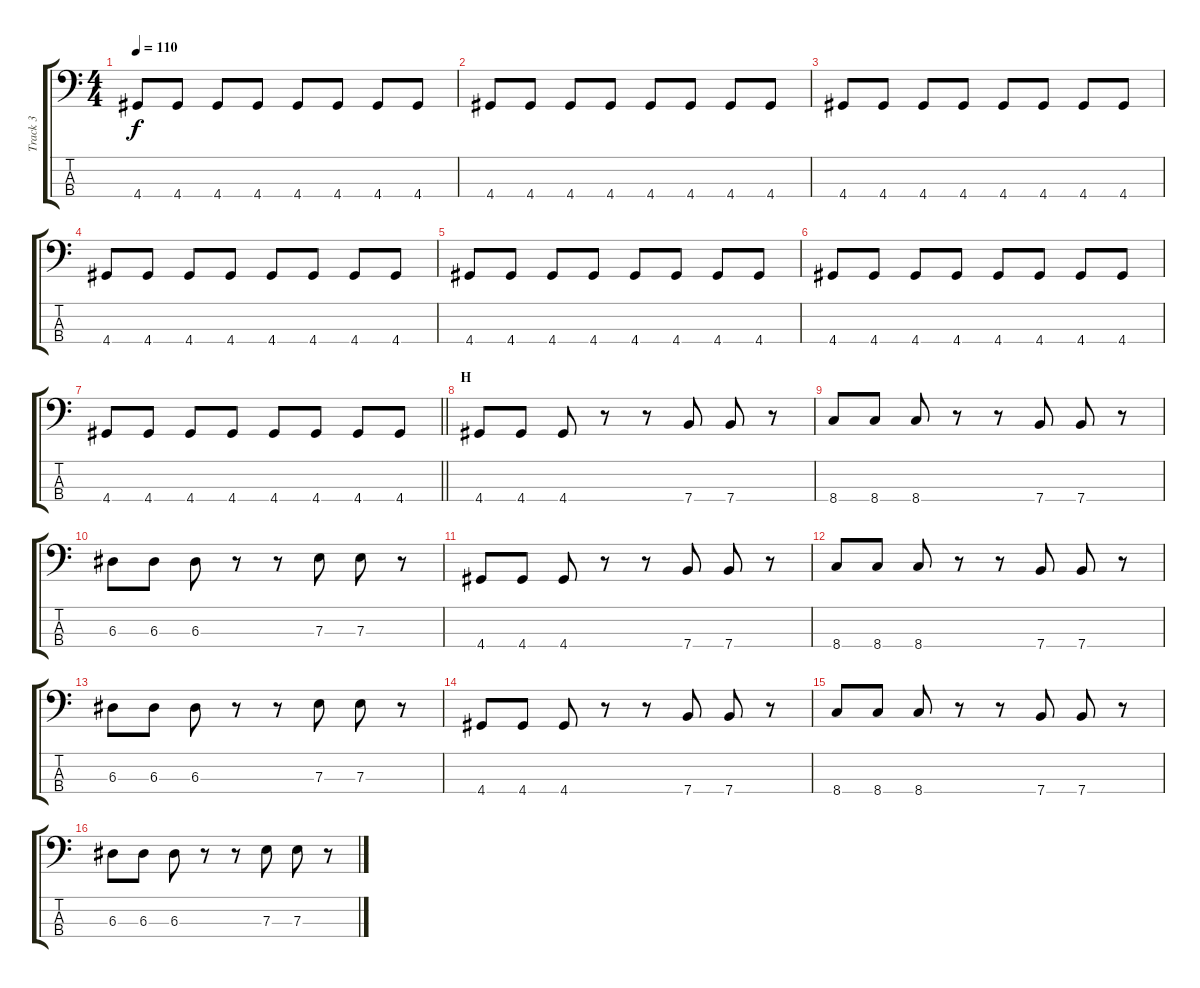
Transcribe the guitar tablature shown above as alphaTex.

\track ("Track 3" "Track 3") {instrument electricbassfinger}
\staff {score tabs}
\tuning (G2 D2 A1 E1) {hide}
\ts (4 4)
\tempo 110
\clef f4
\ks c
4.4.8{dy f} 4.4.8 4.4.8 4.4.8 4.4.8 4.4.8 4.4.8 4.4.8 |
4.4.8 4.4.8 4.4.8 4.4.8 4.4.8 4.4.8 4.4.8 4.4.8 |
4.4.8 4.4.8 4.4.8 4.4.8 4.4.8 4.4.8 4.4.8 4.4.8 |
4.4.8 4.4.8 4.4.8 4.4.8 4.4.8 4.4.8 4.4.8 4.4.8 |
4.4.8 4.4.8 4.4.8 4.4.8 4.4.8 4.4.8 4.4.8 4.4.8 |
4.4.8 4.4.8 4.4.8 4.4.8 4.4.8 4.4.8 4.4.8 4.4.8 |
\barLineRight lightlight
4.4.8 4.4.8 4.4.8 4.4.8 4.4.8 4.4.8 4.4.8 4.4.8 |
\section ("" "H")
4.4.8 4.4.8 4.4.8 r.8 r.8 7.4.8 7.4.8 r.8 |
8.4.8 8.4.8 8.4.8 r.8 r.8 7.4.8 7.4.8 r.8 |
6.3.8 6.3.8 6.3.8 r.8 r.8 7.3.8 7.3.8 r.8 |
4.4.8 4.4.8 4.4.8 r.8 r.8 7.4.8 7.4.8 r.8 |
8.4.8 8.4.8 8.4.8 r.8 r.8 7.4.8 7.4.8 r.8 |
6.3.8 6.3.8 6.3.8 r.8 r.8 7.3.8 7.3.8 r.8 |
4.4.8 4.4.8 4.4.8 r.8 r.8 7.4.8 7.4.8 r.8 |
8.4.8 8.4.8 8.4.8 r.8 r.8 7.4.8 7.4.8 r.8 |
6.3.8 6.3.8 6.3.8 r.8 r.8 7.3.8 7.3.8 r.8
